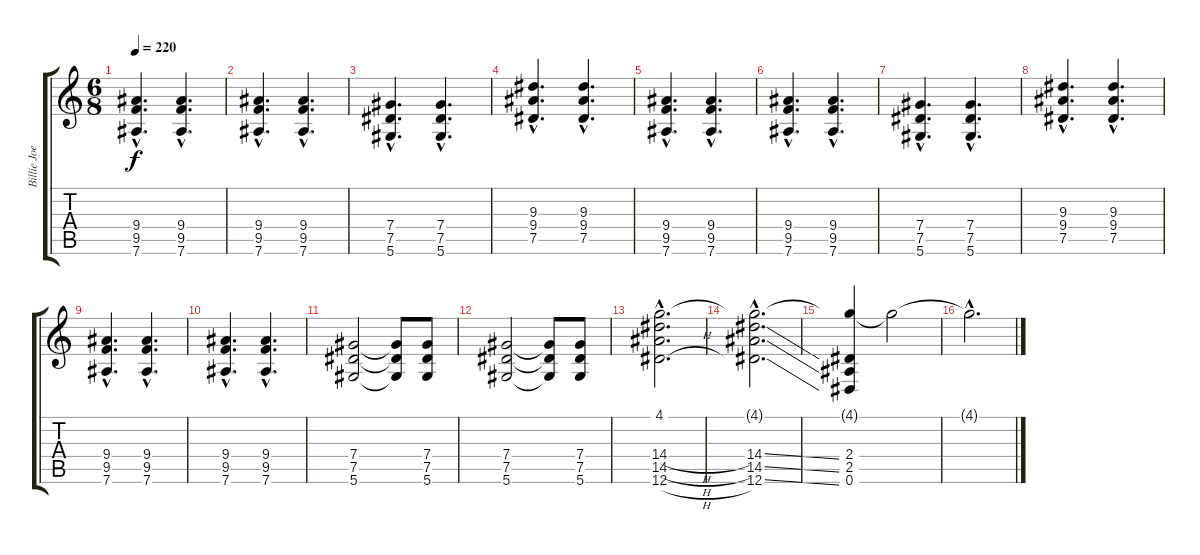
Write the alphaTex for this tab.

\track ("Billie Joe Guitar" "Billie Joe") {instrument distortionguitar}
\staff {score tabs}
\tuning (Eb4 Bb3 Gb3 Db3 Ab2 Eb2) {hide}
\ts (6 8)
\tempo 220
\clef g2
\ks c
(9.4{hac} 9.5{hac} 7.6{hac}).4{d dy f} (9.4{hac} 9.5{hac} 7.6{hac}).4{d} |
(9.4{hac} 9.5{hac} 7.6{hac}).4{d} (9.4{hac} 9.5{hac} 7.6{hac}).4{d} |
(7.4{hac} 7.5{hac} 5.6{hac}).4{d} (7.4{hac} 7.5{hac} 5.6{hac}).4{d} |
(9.3{hac} 9.4{hac} 7.5{hac}).4{d} (9.3{hac} 9.4{hac} 7.5{hac}).4{d} |
(9.4{hac} 9.5{hac} 7.6{hac}).4{d} (9.4{hac} 9.5{hac} 7.6{hac}).4{d} |
(9.4{hac} 9.5{hac} 7.6{hac}).4{d} (9.4{hac} 9.5{hac} 7.6{hac}).4{d} |
(7.4{hac} 7.5{hac} 5.6{hac}).4{d} (7.4{hac} 7.5{hac} 5.6{hac}).4{d} |
(9.3{hac} 9.4{hac} 7.5{hac}).4{d} (9.3{hac} 9.4{hac} 7.5{hac}).4{d} |
(9.4{hac} 9.5{hac} 7.6{hac}).4{d} (9.4{hac} 9.5{hac} 7.6{hac}).4{d} |
(9.4{hac} 9.5{hac} 7.6{hac}).4{d} (9.4{hac} 9.5{hac} 7.6{hac}).4{d} |
(7.4 7.5 5.6).2 (7.4{t} 7.5{t} 5.6{t}).8 (7.4 7.5 5.6).8 |
(7.4 7.5 5.6).2 (7.4{t} 7.5{t} 5.6{t}).8 (7.4 7.5 5.6).8 |
(4.1{hac} 14.4{h hac} 14.5{h hac} 12.6{h hac}).2{d volume 0} |
(4.1{hac t} 14.4{ss hac} 14.5{ss hac} 12.6{ss hac}).2{d} |
(4.1{t} 2.4 2.5 0.6).4 4.1{t}.2 |
4.1{hac t}.2{d}
